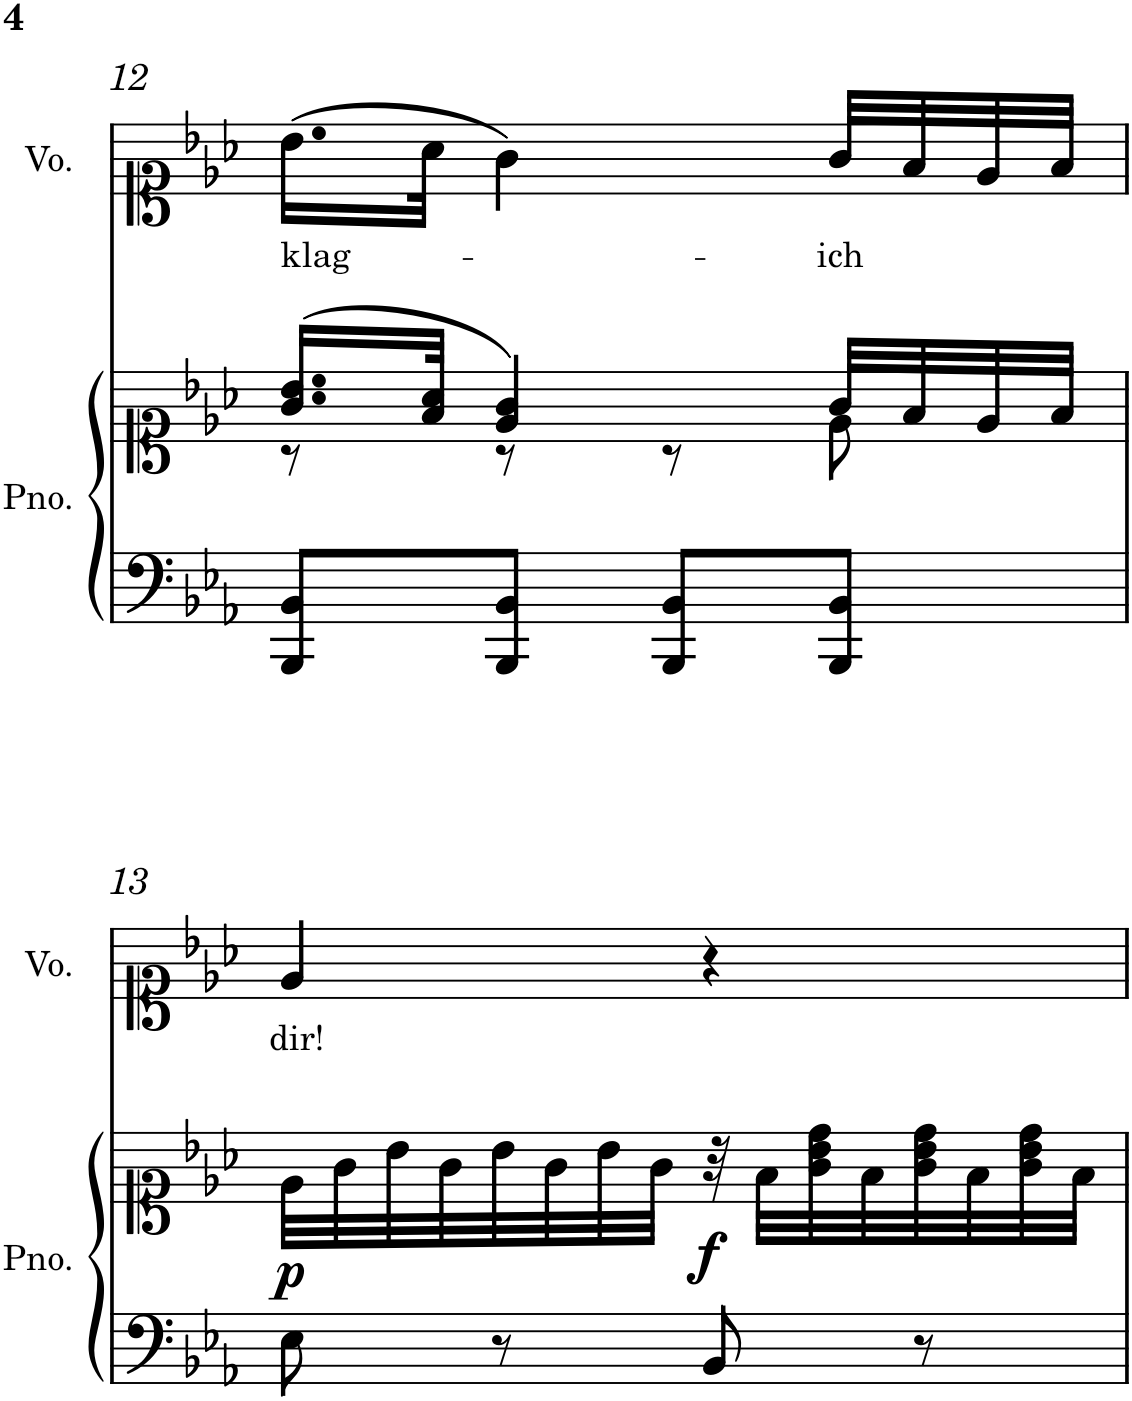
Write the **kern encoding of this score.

**kern	**kern	**dynam	**kern	**text
*part2	*part2	*part2	*part1	*part1
*staff3	*staff2	*staff2/3	*staff1	*staff1
*I"Piano	*	*	*I"Voice	*
*I'Pno.	*	*	*I'Vo.	*
!!LO:PB:g=z
*clefF4	*clefC1	*	*clefC1	*
*k[b-e-a-]	*k[b-e-a-]	*	*k[b-e-a-]	*
*M2/4	*M2/4	*	*M2/4	*
=12	=12	=12	=12	=12
*	*^	*	*	*
!	!	!	!	!	!LO:LY:b
8BBB-/ 8BB-/L	(16.g/ 16.b-/LL	8r	.	(16.b-\LL	klag-
.	32f/ 32a-/JJk	.	.	32a-\JJk	.
8BBB-/ 8BB-/J	4e-/ 4g/)	8r	.	4g\)	.
8BBB-/ 8BB-/L	.	8r	.	.	.
!	!	!	!	!	!LO:LY:b
8BBB-/ 8BB-/J	32g/LLL	8e-\	.	32g/LLL	-ich
.	32f/	.	.	32f/	.
.	32e-/	.	.	32e-/	.
.	32f/JJJ	.	.	32f/JJJ	.
*	*v	*v	*	*	*
!!LO:LB:g=z
=13	=13	=13	=13	=13
!	!	!LO:DY:b	!	!LO:LY:b
8E-\	32e-\LLL	p	4e-/	dir!
.	32g\	.	.	.
.	32b-\	.	.	.
.	32g\	.	.	.
8r	32b-\	.	.	.
.	32g\	.	.	.
.	32b-\	.	.	.
.	32g\JJJ	.	.	.
!	!	!LO:DY:b	!	!
8BB-/	32r	f	4r	.
.	32f\LLL	.	.	.
.	32g\ 32b-\ 32dd\	.	.	.
.	32f\	.	.	.
8r	32g\ 32b-\ 32dd\	.	.	.
.	32f\	.	.	.
.	32g\ 32b-\ 32dd\	.	.	.
.	32f\JJJ	.	.	.
=	=	=	=	=
*-	*-	*-	*-	*-
